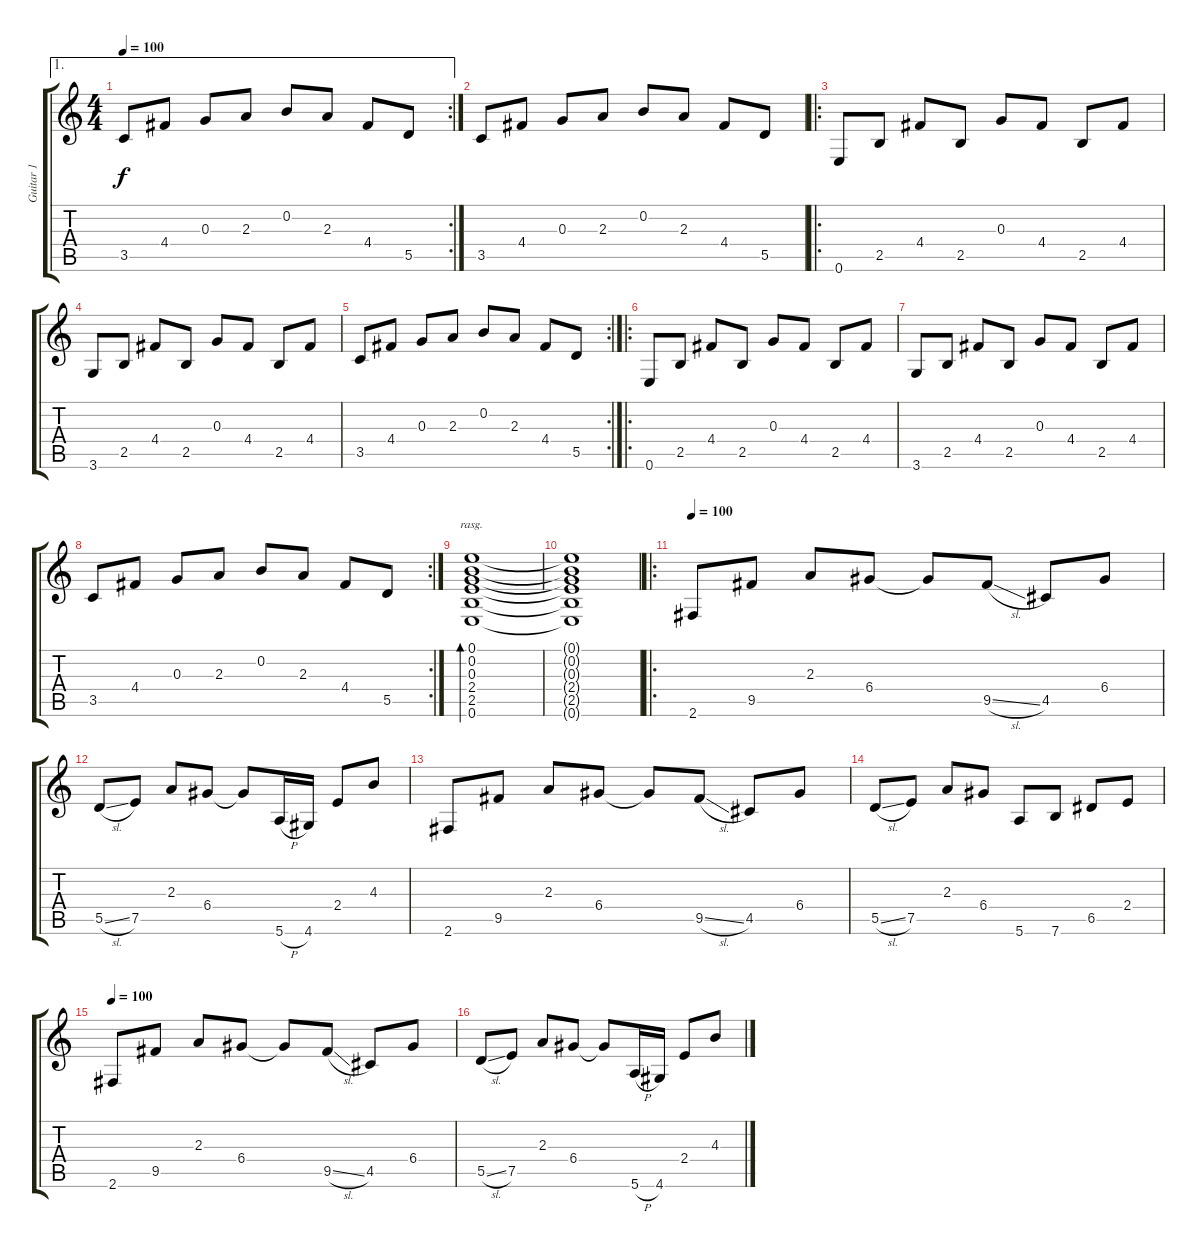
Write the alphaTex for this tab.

\track ("Guitar 1" "Guitar 1") {instrument acousticguitarsteel}
\staff {score tabs}
\tuning (E4 B3 G3 D3 A2 E2) {hide}
\ae 1
\rc 2
\ts (4 4)
\tempo 100
\clef g2
\ks c
3.5.8{dy f} 4.4.8 0.3.8 2.3.8 0.2.8 2.3.8 4.4.8 5.5.8 |
3.5.8 4.4.8 0.3.8 2.3.8 0.2.8 2.3.8 4.4.8 5.5.8 |
\ro
0.6.8 2.5.8 4.4.8 2.5.8 0.3.8 4.4.8 2.5.8 4.4.8 |
3.6.8 2.5.8 4.4.8 2.5.8 0.3.8 4.4.8 2.5.8 4.4.8 |
\rc 2
3.5.8 4.4.8 0.3.8 2.3.8 0.2.8 2.3.8 4.4.8 5.5.8 |
\ro
0.6.8 2.5.8 4.4.8 2.5.8 0.3.8 4.4.8 2.5.8 4.4.8 |
3.6.8 2.5.8 4.4.8 2.5.8 0.3.8 4.4.8 2.5.8 4.4.8 |
\rc 2
3.5.8 4.4.8 0.3.8 2.3.8 0.2.8 2.3.8 4.4.8 5.5.8 |
(0.1 0.2 0.3 2.4 2.5 0.6).1{bd 480 rasg ii} |
(0.1{t} 0.2{t} 0.3{t} 2.4{t} 2.5{t} 0.6{t}).1 |
\ro
\tempo 100
2.6.8{volume 15 instrument distortionguitar} 9.5.8 2.3.8 6.4.8 6.4{t}.8 9.5{sl}.8 4.5.8 6.4.8 |
5.5{sl}.8 7.5.8 2.3.8 6.4.8 6.4{t}.8 5.6{h}.16 4.6.16 2.4.8 4.3.8 |
2.6.8 9.5.8 2.3.8 6.4.8 6.4{t}.8 9.5{sl}.8 4.5.8 6.4.8 |
5.5{sl}.8 7.5.8 2.3.8 6.4.8 5.6.8 7.6.8 6.5.8 2.4.8 |
\tempo 100
2.6.8 9.5.8 2.3.8 6.4.8 6.4{t}.8 9.5{sl}.8 4.5.8 6.4.8 |
5.5{sl}.8 7.5.8 2.3.8 6.4.8 6.4{t}.8 5.6{h}.16 4.6.16 2.4.8 4.3.8
